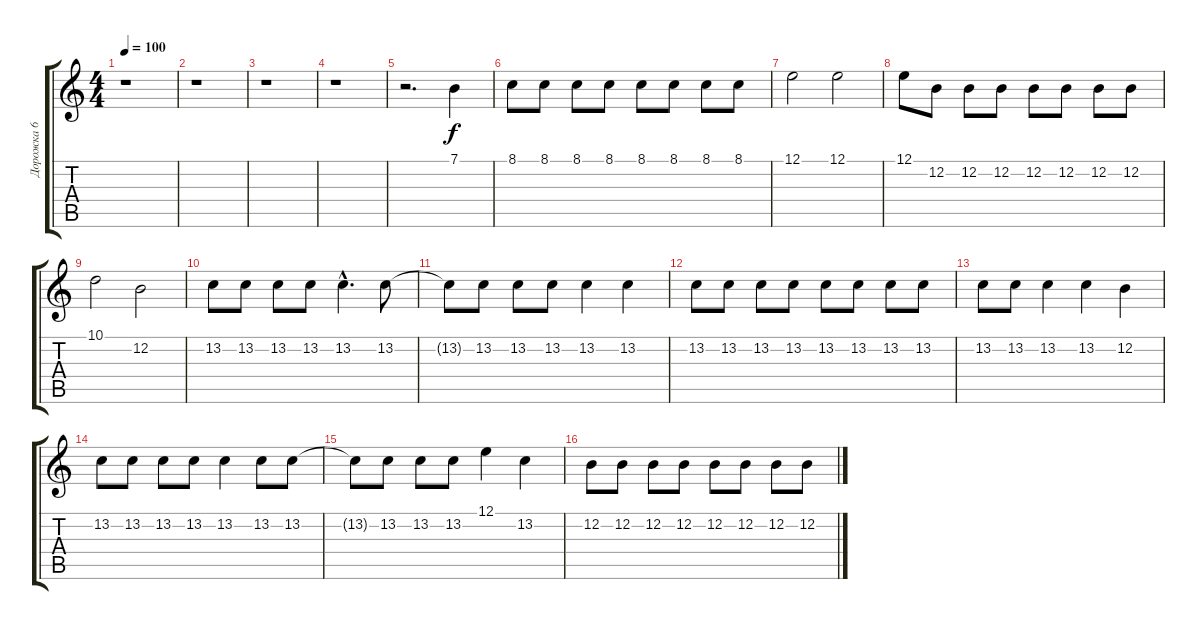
\track ("Дорожка 6" "Дорожка 6") {instrument stringensemble1}
\staff {score tabs}
\tuning (E4 B3 G3 D3 A2 E2) {hide}
\ts (4 4)
\tempo 100
\clef g2
\ks c
r.1{dy f} |
r.1 |
r.1 |
r.1 |
r.2{d} 7.1.4 |
8.1.8 8.1.8 8.1.8 8.1.8 8.1.8 8.1.8 8.1.8 8.1.8 |
12.1.2 12.1.2 |
12.1.8 12.2.8 12.2.8 12.2.8 12.2.8 12.2.8 12.2.8 12.2.8 |
10.1.2 12.2.2 |
13.2.8 13.2.8 13.2.8 13.2.8 13.2{hac}.4{d} 13.2.8 |
13.2{t}.8 13.2.8 13.2.8 13.2.8 13.2.4 13.2.4 |
13.2.8 13.2.8 13.2.8 13.2.8 13.2.8 13.2.8 13.2.8 13.2.8 |
13.2.8 13.2.8 13.2.4 13.2.4 12.2.4 |
13.2.8 13.2.8 13.2.8 13.2.8 13.2.4 13.2.8 13.2.8 |
13.2{t}.8 13.2.8 13.2.8 13.2.8 12.1.4 13.2.4 |
12.2.8 12.2.8 12.2.8 12.2.8 12.2.8 12.2.8 12.2.8 12.2.8
